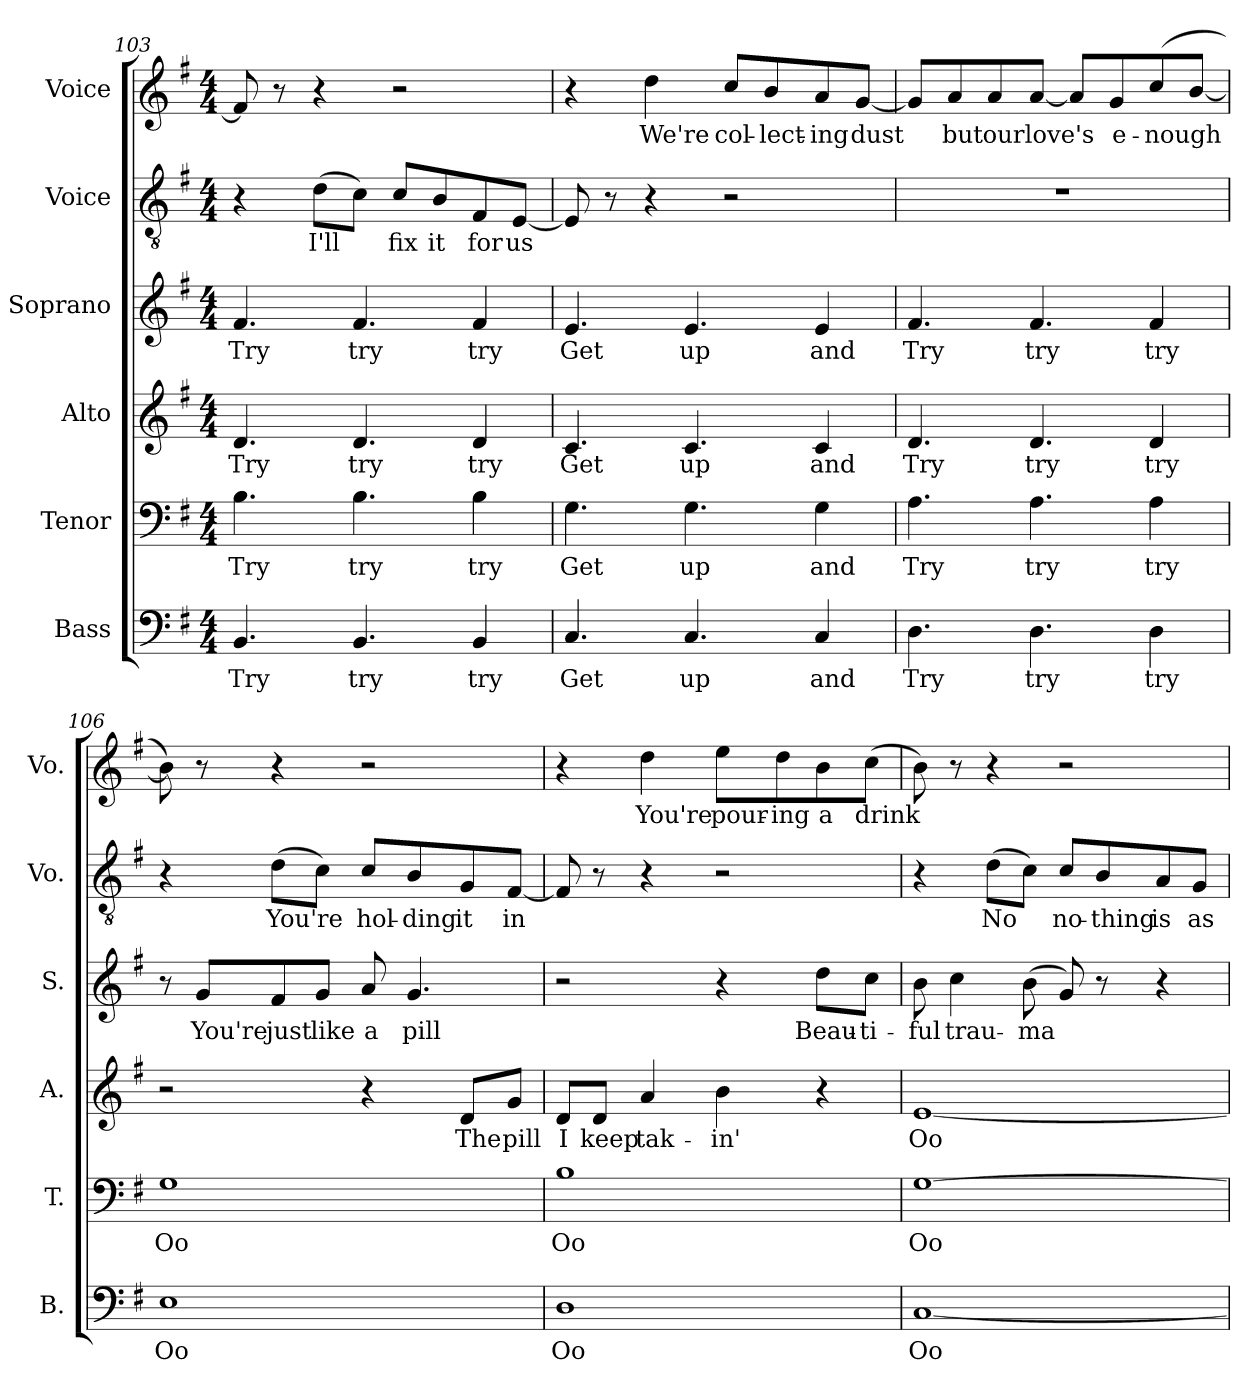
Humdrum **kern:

**kern	**text	**kern	**text	**kern	**text	**kern	**text	**kern	**text	**kern	**text
*part6	*part6	*part5	*part5	*part4	*part4	*part3	*part3	*part2	*part2	*part1	*part1
*staff6	*staff6	*staff5	*staff5	*staff4	*staff4	*staff3	*staff3	*staff2	*staff2	*staff1	*staff1
*I"Bass	*	*I"Tenor	*	*I"Alto	*	*I"Soprano	*	*I"Voice	*	*I"Voice	*
*I'B.	*	*I'T.	*	*I'A.	*	*I'S.	*	*I'Vo.	*	*I'Vo.	*
!!LO:LB:g=z
*clefF4	*	*clefF4	*	*clefG2	*	*clefG2	*	*clefGv2	*	*clefG2	*
*k[f#]	*	*k[f#]	*	*k[f#]	*	*k[f#]	*	*k[f#]	*	*k[f#]	*
*M4/4	*	*M4/4	*	*M4/4	*	*M4/4	*	*M4/4	*	*M4/4	*
=103	=103	=103	=103	=103	=103	=103	=103	=103	=103	=103	=103
4.BB/	Try	4.B\	Try	4.d/	Try	4.f#/	Try	4r	.	8f#/]	.
.	.	.	.	.	.	.	.	.	.	8r	.
.	.	.	.	.	.	.	.	(8d\L	I'll	4r	.
4.BB/	try	4.B\	try	4.d/	try	4.f#/	try	8c\J)	.	.	.
.	.	.	.	.	.	.	.	8c/L	fix	2r	.
.	.	.	.	.	.	.	.	8B/	it	.	.
4BB/	try	4B\	try	4d/	try	4f#/	try	8F#/	for	.	.
.	.	.	.	.	.	.	.	[8E/J	us	.	.
=104	=104	=104	=104	=104	=104	=104	=104	=104	=104	=104	=104
4.C/	Get	4.G\	Get	4.c/	Get	4.e/	Get	8E/]	.	4r	.
.	.	.	.	.	.	.	.	8r	.	.	.
.	.	.	.	.	.	.	.	4r	.	4dd\	We're
4.C/	up	4.G\	up	4.c/	up	4.e/	up	.	.	.	.
.	.	.	.	.	.	.	.	2r	.	8cc/L	col-
.	.	.	.	.	.	.	.	.	.	8b/	-lect-
4C/	and	4G\	and	4c/	and	4e/	and	.	.	8a/	-ing
.	.	.	.	.	.	.	.	.	.	[8g/J	dust
=105	=105	=105	=105	=105	=105	=105	=105	=105	=105	=105	=105
4.D\	Try	4.A\	Try	4.d/	Try	4.f#/	Try	1r	.	8g/L]	.
.	.	.	.	.	.	.	.	.	.	8a/	but
.	.	.	.	.	.	.	.	.	.	8a/	our
4.D\	try	4.A\	try	4.d/	try	4.f#/	try	.	.	[8a/J	love's
.	.	.	.	.	.	.	.	.	.	8a/L]	.
.	.	.	.	.	.	.	.	.	.	8g/	e-
4D\	try	4A\	try	4d/	try	4f#/	try	.	.	(8cc/	-nough
.	.	.	.	.	.	.	.	.	.	[8b/J	.
!!LO:PB:g=z
=106	=106	=106	=106	=106	=106	=106	=106	=106	=106	=106	=106
1E	Oo	1G	Oo	2r	.	8r	.	4r	.	8b\])	.
.	.	.	.	.	.	8g/L	You're	.	.	8r	.
.	.	.	.	.	.	8f#/	just	(8d\L	You're	4r	.
.	.	.	.	.	.	8g/J	like	8c\J)	.	.	.
.	.	.	.	4r	.	8a/	a	8c/L	hol-	2r	.
.	.	.	.	.	.	4.g/	pill	8B/	-ding	.	.
.	.	.	.	8d/L	The	.	.	8G/	it	.	.
.	.	.	.	8g/J	pill	.	.	[8F#/J	in	.	.
=107	=107	=107	=107	=107	=107	=107	=107	=107	=107	=107	=107
1D	Oo	1B	Oo	8d/L	I	2r	.	8F#/]	.	4r	.
.	.	.	.	8d/J	keep	.	.	8r	.	.	.
.	.	.	.	4a/	tak-	.	.	4r	.	4dd\	You're
.	.	.	.	4b\	-in'	4r	.	2r	.	8ee\L	pour-
.	.	.	.	.	.	.	.	.	.	8dd\	-ing
.	.	.	.	4r	.	8dd\L	Beau-	.	.	8b\	a
.	.	.	.	.	.	8cc\J	-ti-	.	.	(8cc\J	drink
=108	=108	=108	=108	=108	=108	=108	=108	=108	=108	=108	=108
[1C	Oo	[1G	Oo	[1e	Oo	8b\	-ful	4r	.	8b\)	.
.	.	.	.	.	.	4cc\	trau-	.	.	8r	.
.	.	.	.	.	.	.	.	(8d\L	No	4r	.
.	.	.	.	.	.	(8b\	-ma	8c\J)	.	.	.
.	.	.	.	.	.	8g/)	.	8c/L	no-	2r	.
.	.	.	.	.	.	8r	.	8B/	-thing	.	.
.	.	.	.	.	.	4r	.	8A/	is	.	.
.	.	.	.	.	.	.	.	8G/J	as	.	.
=	=	=	=	=	=	=	=	=	=	=	=
*-	*-	*-	*-	*-	*-	*-	*-	*-	*-	*-	*-
